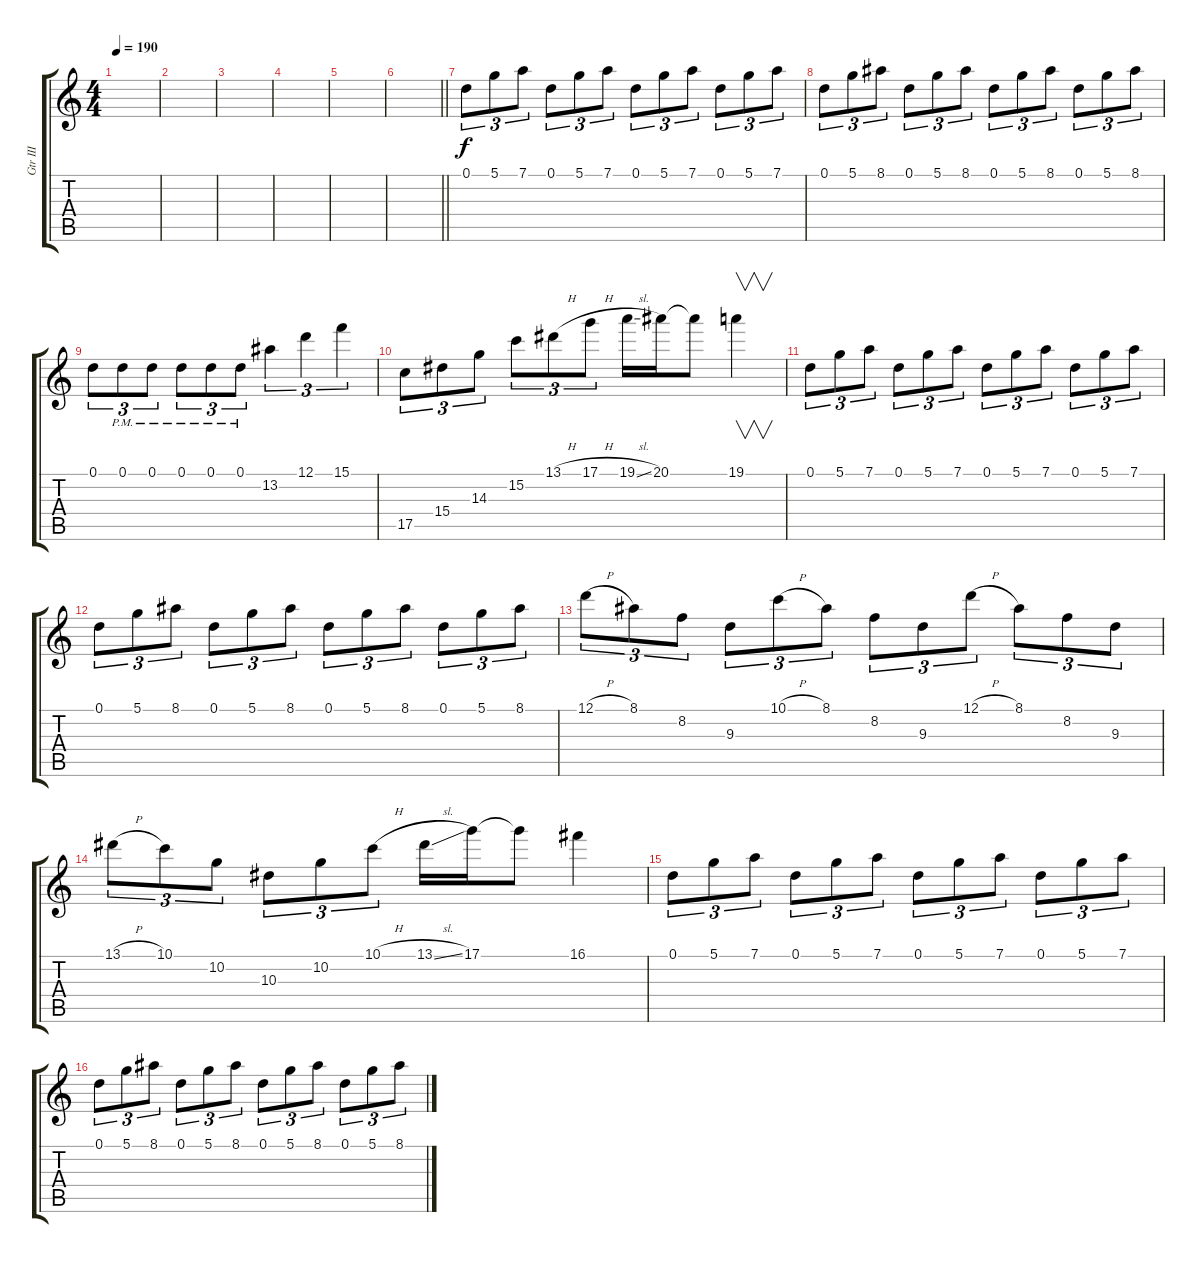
\track ("Gtr III" "Gtr III") {instrument distortionguitar}
\staff {score tabs}
\tuning (D4 A3 F3 C3 G2 D2) {hide}
\ts (4 4)
\tempo 190
\clef g2
\ks c
|
|
|
|
|
\barLineRight lightlight
|
0.1.8{tu (3 2)} 5.1.8{tu (3 2)} 7.1.8{tu (3 2)} 0.1.8{tu (3 2)} 5.1.8{tu (3 2)} 7.1.8{tu (3 2)} 0.1.8{tu (3 2)} 5.1.8{tu (3 2)} 7.1.8{tu (3 2)} 0.1.8{tu (3 2)} 5.1.8{tu (3 2)} 7.1.8{tu (3 2)} |
0.1.8{tu (3 2)} 5.1.8{tu (3 2)} 8.1.8{tu (3 2)} 0.1.8{tu (3 2)} 5.1.8{tu (3 2)} 8.1.8{tu (3 2)} 0.1.8{tu (3 2)} 5.1.8{tu (3 2)} 8.1.8{tu (3 2)} 0.1.8{tu (3 2)} 5.1.8{tu (3 2)} 8.1.8{tu (3 2)} |
0.1.8{tu (3 2)} 0.1{pm}.8{tu (3 2)} 0.1{pm}.8{tu (3 2)} 0.1{pm}.8{tu (3 2)} 0.1{pm}.8{tu (3 2)} 0.1{pm}.8{tu (3 2)} 13.2.4{tu (3 2)} 12.1.4{tu (3 2)} 15.1.4{tu (3 2)} |
17.5.8{tu (3 2)} 15.4.8{tu (3 2)} 14.3.8{tu (3 2)} 15.2.8{tu (3 2)} 13.1{h}.8{tu (3 2)} 17.1{h}.8{tu (3 2)} 19.1{sl}.16 20.1.16 20.1{t}.8 19.1.4{v} |
0.1.8{tu (3 2)} 5.1.8{tu (3 2)} 7.1.8{tu (3 2)} 0.1.8{tu (3 2)} 5.1.8{tu (3 2)} 7.1.8{tu (3 2)} 0.1.8{tu (3 2)} 5.1.8{tu (3 2)} 7.1.8{tu (3 2)} 0.1.8{tu (3 2)} 5.1.8{tu (3 2)} 7.1.8{tu (3 2)} |
0.1.8{tu (3 2)} 5.1.8{tu (3 2)} 8.1.8{tu (3 2)} 0.1.8{tu (3 2)} 5.1.8{tu (3 2)} 8.1.8{tu (3 2)} 0.1.8{tu (3 2)} 5.1.8{tu (3 2)} 8.1.8{tu (3 2)} 0.1.8{tu (3 2)} 5.1.8{tu (3 2)} 8.1.8{tu (3 2)} |
12.1{h}.8{tu (3 2)} 8.1.8{tu (3 2)} 8.2.8{tu (3 2)} 9.3.8{tu (3 2)} 10.1{h}.8{tu (3 2)} 8.1.8{tu (3 2)} 8.2.8{tu (3 2)} 9.3.8{tu (3 2)} 12.1{h}.8{tu (3 2)} 8.1.8{tu (3 2)} 8.2.8{tu (3 2)} 9.3.8{tu (3 2)} |
13.1{h}.8{tu (3 2)} 10.1.8{tu (3 2)} 10.2.8{tu (3 2)} 10.3.8{tu (3 2)} 10.2.8{tu (3 2)} 10.1{h}.8{tu (3 2)} 13.1{sl}.16 17.1.16 17.1{t}.8 16.1.4 |
0.1.8{tu (3 2)} 5.1.8{tu (3 2)} 7.1.8{tu (3 2)} 0.1.8{tu (3 2)} 5.1.8{tu (3 2)} 7.1.8{tu (3 2)} 0.1.8{tu (3 2)} 5.1.8{tu (3 2)} 7.1.8{tu (3 2)} 0.1.8{tu (3 2)} 5.1.8{tu (3 2)} 7.1.8{tu (3 2)} |
0.1.8{tu (3 2)} 5.1.8{tu (3 2)} 8.1.8{tu (3 2)} 0.1.8{tu (3 2)} 5.1.8{tu (3 2)} 8.1.8{tu (3 2)} 0.1.8{tu (3 2)} 5.1.8{tu (3 2)} 8.1.8{tu (3 2)} 0.1.8{tu (3 2)} 5.1.8{tu (3 2)} 8.1.8{tu (3 2)}
